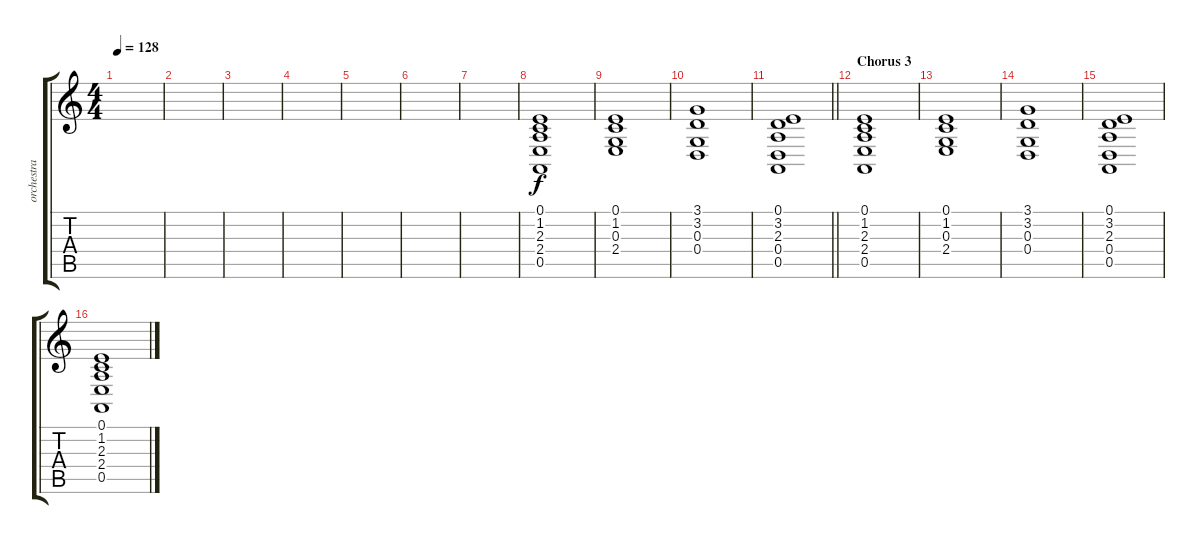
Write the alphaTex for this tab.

\track ("orchestra" "orchestra") {instrument choiraahs}
\staff {score tabs}
\tuning (E4 B3 G3 D3 A2 E2) {hide}
\ts (4 4)
\tempo 128
\clef g2
\ks c
|
|
|
|
|
|
|
(0.1 1.2 2.3 2.4 0.5).1 |
(0.1 1.2 0.3 2.4).1 |
(3.1 3.2 0.3 0.4).1 |
\barLineRight lightlight
(0.1 3.2 2.3 0.4 0.5).1 |
\section ("" "Chorus 3")
(0.1 1.2 2.3 2.4 0.5).1 |
(0.1 1.2 0.3 2.4).1 |
(3.1 3.2 0.3 0.4).1 |
(0.1 3.2 2.3 0.4 0.5).1 |
(0.1 1.2 2.3 2.4 0.5).1
